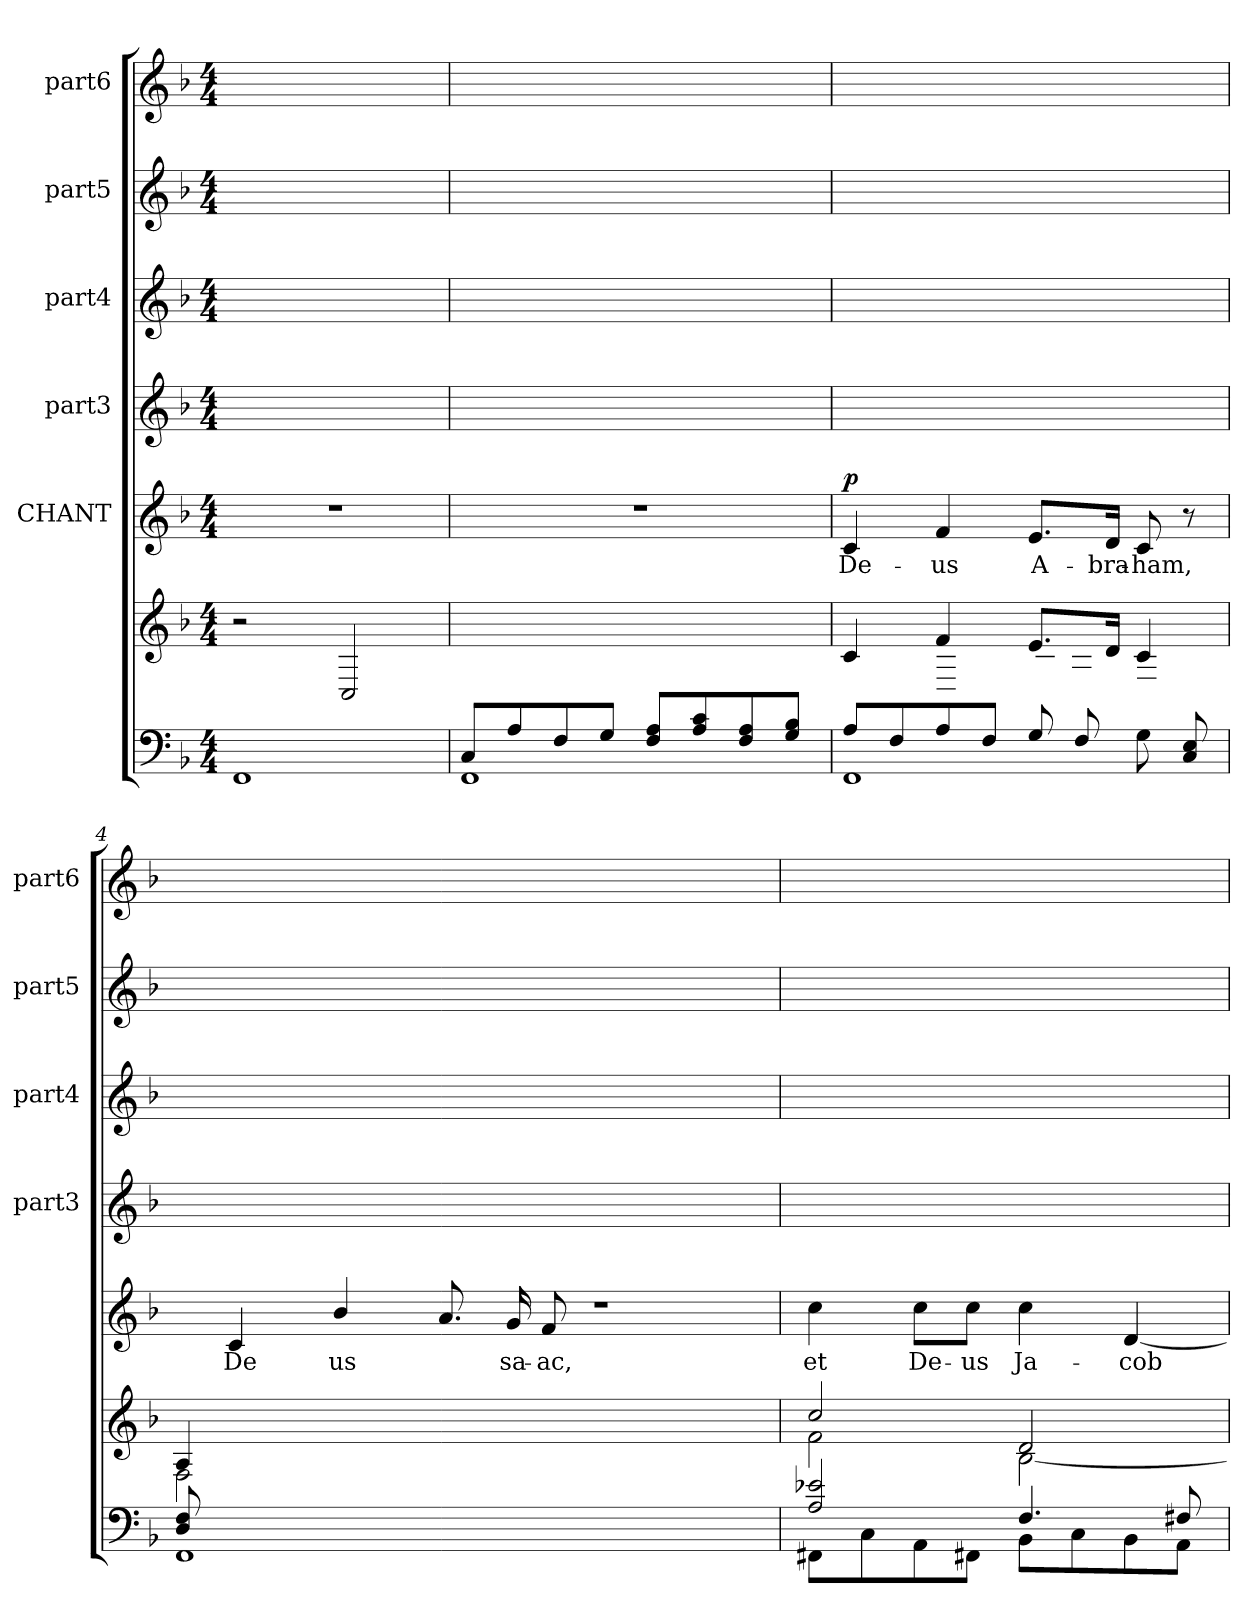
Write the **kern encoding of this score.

**kern	**kern	**kern	**text	**dynam	**kern	**kern	**kern	**kern
*part6	*part6	*part5	*part5	*part5	*part4	*part3	*part2	*part1
*staff7	*staff6	*staff5	*staff5	*staff5	*staff4	*staff3	*staff2	*staff1
*	*	*I"CHANT	*	*	*I"part3	*I"part4	*I"part5	*I"part6
*	*	*	*	*	*I'part3	*I'part4	*I'part5	*I'part6
*clefF4	*clefG2	*clefG2	*	*	*clefG2	*clefG2	*clefG2	*clefG2
*k[b-]	*k[b-]	*k[b-]	*	*	*k[b-]	*k[b-]	*k[b-]	*k[b-]
*M4/4	*M4/4	*M4/4	*	*	*M4/4	*M4/4	*M4/4	*M4/4
=1	=1	=1	=1	=1	=1	=1	=1	=1
1FFi/	2r	1r	.	.	1ryy	1ryy	1ryy	1ryy
.	2Cj/	.	.	.	.	.	.	.
=2	=2	=2	=2	=2	=2	=2	=2	=2
*^	*	*	*	*	*	*	*	*
8Cj/L	1FFi/	1ryy	1r	.	.	1ryy	1ryy	1ryy	1ryy
8Aj/	.	.	.	.	.	.	.	.	.
8Fj/	.	.	.	.	.	.	.	.	.
8Gj/J	.	.	.	.	.	.	.	.	.
8Aj/ 8Fj/L	.	.	.	.	.	.	.	.	.
8Aj/ 8cj/	.	.	.	.	.	.	.	.	.
8Aj/ 8Fj/	.	.	.	.	.	.	.	.	.
8B-j/ 8Gj/J	.	.	.	.	.	.	.	.	.
=3	=3	=3	=3	=3	=3	=3	=3	=3	=3
*	*	*^	*	*	*	*	*	*	*
!	!	!	!	!	!	!LO:DY:a	!	!	!	!
8Ai/L	1FFZ/	4cj/	8ryy	4cj/	De-	p	1ryy	1ryy	1ryy	1ryy
8Fi/	.	.	8ryy	.	.	.	.	.	.	.
8Ai\	.	4fj/	8CV/	4fj/	us	.	.	.	.	.
8Fi/J	.	.	8ryy	.	.	.	.	.	.	.
8Gi/	.	8.ej/L	8B-V\L	8.ej/L	A-	.	.	.	.	.
8Fi/	.	.	8AV\J	.	.	.	.	.	.	.
.	.	16dj/Jk	.	16dj/Jk	bra-	.	.	.	.	.
8Gi\	.	4cj/	8EV/J	8cj/	ham,	.	.	.	.	.
8Ei/ 8Ci/	.	.	8ryy	8r	.	.	.	.	.	.
!!LO:LB:g=z
=4	=4	=4	=4	=4	=4	=4	=4	=4	=4	=4
8Fi/ 8Di/	1FFV/	4Aj/	2FZ\	8ryy	.	.	1ryy	1ryy	1ryy	1ryy
2..ryy	.	.	.	4cj/	De	.	.	.	.	.
.	.	2.ryy	.	.	.	.	.	.	.	.
.	.	.	.	4b-j/	us	.	.	.	.	.
.	.	.	2ryy	.	.	.	.	.	.	.
.	.	.	.	8.aj/	.	.	.	.	.	.
.	.	.	.	16gj/	sa-	.	.	.	.	.
.	.	.	.	8fj/	ac,	.	.	.	.	.
1ryy	1ryy	1ryy	1ryy	1r	.	.	1ryy	1ryy	1ryy	1ryy
=5	=5	=5	=5	=5	=5	=5	=5	=5	=5	=5
2e-Xi/ 2Ai/	8FF#XV\L	2ccj/	2fZ\	4ccj\	et	.	1ryy	1ryy	1ryy	1ryy
.	8CV\	.	.	.	.	.	.	.	.	.
.	8AAV\	.	.	8ccj\L	De-	.	.	.	.	.
.	8FF#XV\J	.	.	8ccj\J	us	.	.	.	.	.
4.Fi/	8BB-V\L	2dj/	[2B-Z\	4ccj\	Ja-	.	.	.	.	.
.	8CV\	.	.	.	.	.	.	.	.	.
.	8BB-V\	.	.	[4dj/	cob	.	.	.	.	.
8F#Xi/	8AAV\J	.	.	.	.	.	.	.	.	.
*v	*v	*	*	*	*	*	*	*	*	*
*	*v	*v	*	*	*	*	*	*	*
=	=	=	=	=	=	=	=	=
*-	*-	*-	*-	*-	*-	*-	*-	*-
